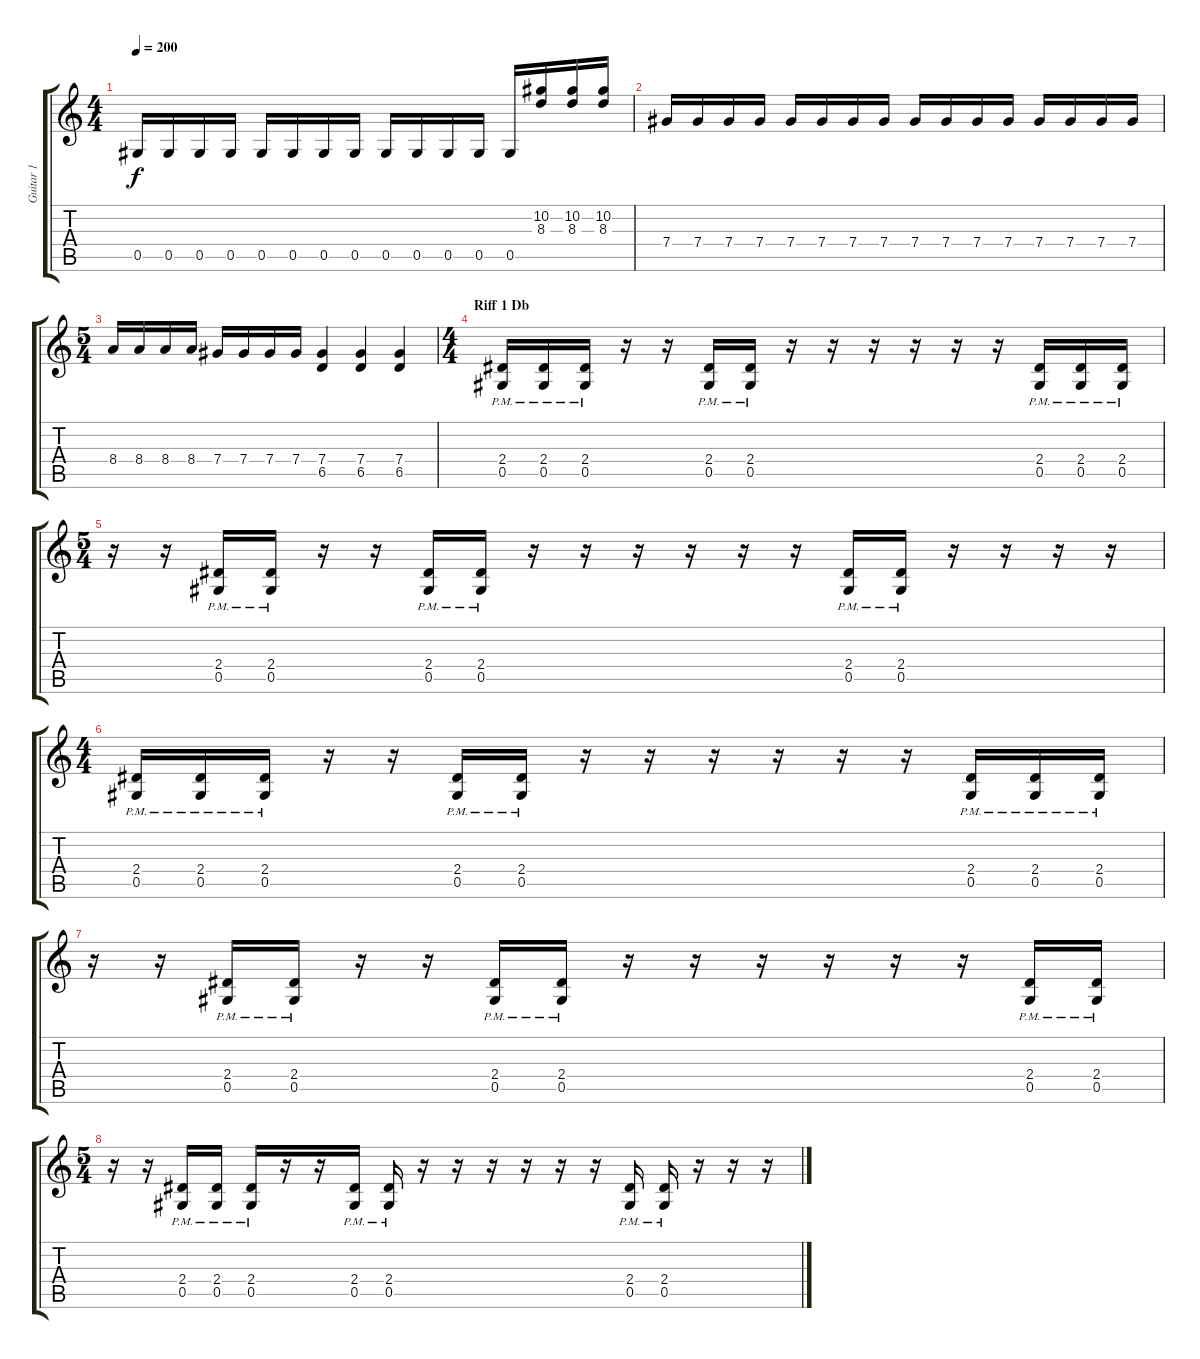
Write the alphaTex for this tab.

\track ("Guitar 1" "Guitar 1") {instrument distortionguitar}
\staff {score tabs}
\tuning (Eb4 Bb3 Gb3 Db3 Ab2 Eb2) {hide}
\ts (4 4)
\tempo 200
\clef g2
\ks c
0.5.16{dy f} 0.5.16 0.5.16 0.5.16 0.5.16 0.5.16 0.5.16 0.5.16 0.5.16 0.5.16 0.5.16 0.5.16 0.5.16 (10.2 8.3).16 (10.2 8.3).16 (10.2 8.3).16 |
7.4.16 7.4.16 7.4.16 7.4.16 7.4.16 7.4.16 7.4.16 7.4.16 7.4.16 7.4.16 7.4.16 7.4.16 7.4.16 7.4.16 7.4.16 7.4.16 |
\ts (5 4)
8.4.16 8.4.16 8.4.16 8.4.16 7.4.16 7.4.16 7.4.16 7.4.16 (7.4 6.5).4 (7.4 6.5).4 (7.4 6.5).4 |
\ts (4 4)
\section ("" "Riff 1 Db")
(2.4 0.5{pm}).16 (2.4 0.5{pm}).16 (2.4 0.5{pm}).16 r.16 r.16 (2.4 0.5{pm}).16 (2.4 0.5{pm}).16 r.16 r.16 r.16 r.16 r.16 r.16 (2.4 0.5{pm}).16 (2.4 0.5{pm}).16 (2.4 0.5{pm}).16 |
\ts (5 4)
r.16 r.16 (2.4{pm} 0.5{pm}).16 (2.4{pm} 0.5{pm}).16 r.16 r.16 (2.4{pm} 0.5{pm}).16 (2.4{pm} 0.5{pm}).16 r.16 r.16 r.16 r.16 r.16 r.16 (2.4{pm} 0.5{pm}).16 (2.4{pm} 0.5{pm}).16 r.16 r.16 r.16 r.16 |
\ts (4 4)
(2.4{pm} 0.5{pm}).16 (2.4{pm} 0.5{pm}).16 (2.4{pm} 0.5{pm}).16 r.16 r.16 (2.4{pm} 0.5{pm}).16 (2.4{pm} 0.5{pm}).16 r.16 r.16 r.16 r.16 r.16 r.16 (2.4{pm} 0.5{pm}).16 (2.4{pm} 0.5{pm}).16 (2.4{pm} 0.5{pm}).16 |
r.16 r.16 (2.4{pm} 0.5{pm}).16 (2.4{pm} 0.5{pm}).16 r.16 r.16 (2.4{pm} 0.5{pm}).16 (2.4{pm} 0.5{pm}).16 r.16 r.16 r.16 r.16 r.16 r.16 (2.4{pm} 0.5{pm}).16 (2.4{pm} 0.5{pm}).16 |
\ts (5 4)
r.16 r.16 (2.4{pm} 0.5{pm}).16 (2.4{pm} 0.5{pm}).16 (2.4{pm} 0.5{pm}).16 r.16 r.16 (2.4{pm} 0.5{pm}).16 (2.4{pm} 0.5{pm}).16 r.16 r.16 r.16 r.16 r.16 r.16 (2.4{pm} 0.5{pm}).16 (2.4{pm} 0.5{pm}).16 r.16 r.16 r.16
